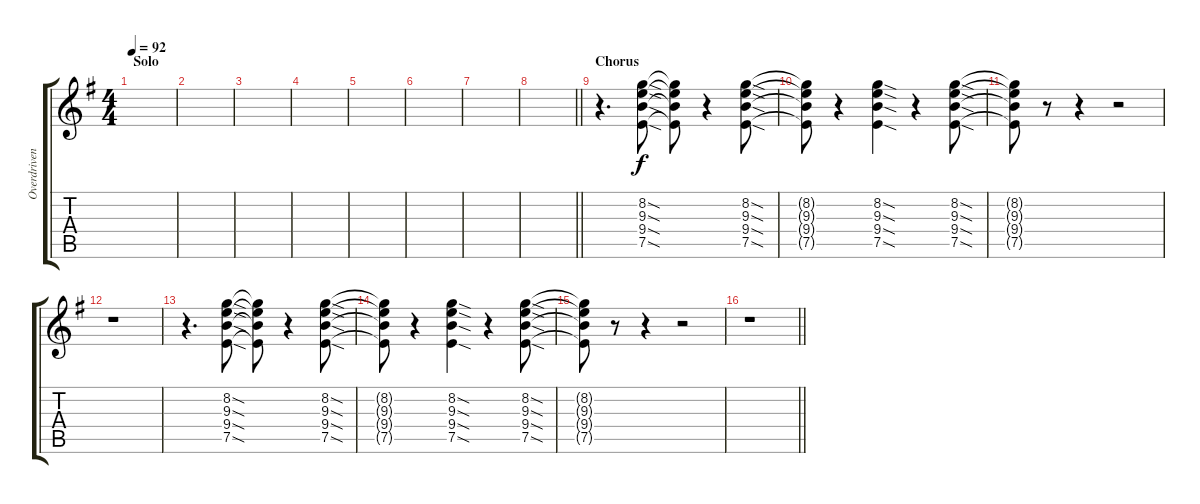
\track ("Overdriven Delay" "Overdriven") {instrument distortionguitar}
\staff {score tabs}
\tuning (E4 B3 G3 D3 A2 E2) {hide}
\ts (4 4)
\section ("" "Solo")
\tempo 92
\clef g2
\ks eminor
|
|
|
|
|
|
|
\barLineRight lightlight
|
\section ("" "Chorus")
r.4{d volume 0} (8.2{sod} 9.3{sod} 9.4{sod} 7.5{sod}).8 (8.2{t} 9.3{t} 9.4{t} 7.5{t}).8 r.4 (8.2{sod} 9.3{sod} 9.4{sod} 7.5{sod}).8 |
(8.2{t} 9.3{t} 9.4{t} 7.5{t}).8 r.4 (8.2{sod} 9.3{sod} 9.4{sod} 7.5{sod}).4 r.4 (8.2{sod} 9.3{sod} 9.4{sod} 7.5{sod}).8 |
(8.2{t} 9.3{t} 9.4{t} 7.5{t}).8 r.8 r.4 r.2 |
r.1{volume 13} |
r.4{d volume 0} (8.2{sod} 9.3{sod} 9.4{sod} 7.5{sod}).8 (8.2{t} 9.3{t} 9.4{t} 7.5{t}).8 r.4 (8.2{sod} 9.3{sod} 9.4{sod} 7.5{sod}).8 |
(8.2{t} 9.3{t} 9.4{t} 7.5{t}).8 r.4 (8.2{sod} 9.3{sod} 9.4{sod} 7.5{sod}).4 r.4 (8.2{sod} 9.3{sod} 9.4{sod} 7.5{sod}).8 |
(8.2{t} 9.3{t} 9.4{t} 7.5{t}).8 r.8 r.4 r.2 |
\barLineRight lightlight
r.1{volume 16}
